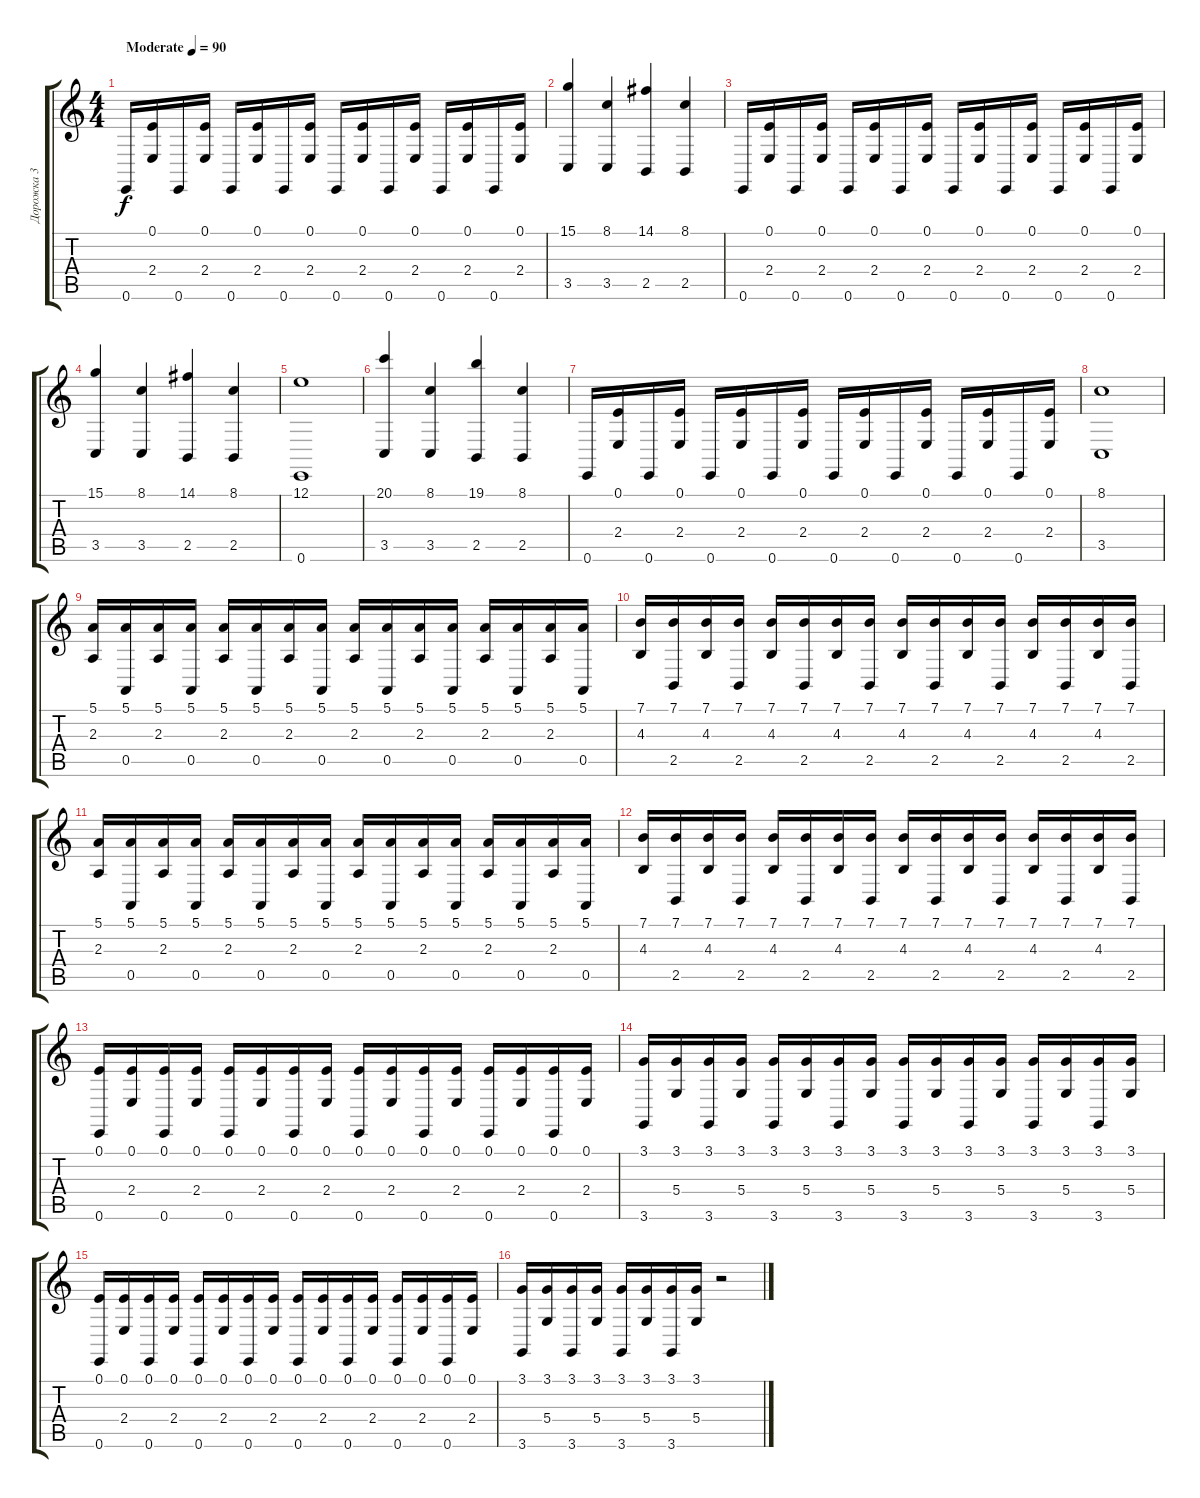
\track ("Дорожка 3" "Дорожка 3") {instrument lead2sawtooth}
\staff {score tabs}
\tuning (E4 B3 G3 D3 A2 E2) {hide}
\ts (4 4)
\tempo (90 "Moderate")
\clef g2
\ks c
0.6.16{dy f instrument lead2sawtooth} (0.1 2.4).16 0.6.16 (0.1 2.4).16 0.6.16 (0.1 2.4).16 0.6.16 (0.1 2.4).16 0.6.16 (0.1 2.4).16 0.6.16 (0.1 2.4).16 0.6.16 (0.1 2.4).16 0.6.16 (0.1 2.4).16 |
(15.1 3.5).4 (8.1 3.5).4 (14.1 2.5).4 (8.1 2.5).4 |
0.6.16 (0.1 2.4).16 0.6.16 (0.1 2.4).16 0.6.16 (0.1 2.4).16 0.6.16 (0.1 2.4).16 0.6.16 (0.1 2.4).16 0.6.16 (0.1 2.4).16 0.6.16 (0.1 2.4).16 0.6.16 (0.1 2.4).16 |
(15.1 3.5).4 (8.1 3.5).4 (14.1 2.5).4 (8.1 2.5).4 |
(12.1 0.6).1 |
(20.1 3.5).4 (8.1 3.5).4 (19.1 2.5).4 (8.1 2.5).4 |
0.6.16 (0.1 2.4).16 0.6.16 (0.1 2.4).16 0.6.16 (0.1 2.4).16 0.6.16 (0.1 2.4).16 0.6.16 (0.1 2.4).16 0.6.16 (0.1 2.4).16 0.6.16 (0.1 2.4).16 0.6.16 (0.1 2.4).16 |
(8.1 3.5).1 |
(5.1 2.3).16 (5.1 0.5).16 (5.1 2.3).16 (5.1 0.5).16 (5.1 2.3).16 (5.1 0.5).16 (5.1 2.3).16 (5.1 0.5).16 (5.1 2.3).16 (5.1 0.5).16 (5.1 2.3).16 (5.1 0.5).16 (5.1 2.3).16 (5.1 0.5).16 (5.1 2.3).16 (5.1 0.5).16 |
(7.1 4.3).16 (7.1 2.5).16 (7.1 4.3).16 (7.1 2.5).16 (7.1 4.3).16 (7.1 2.5).16 (7.1 4.3).16 (7.1 2.5).16 (7.1 4.3).16 (7.1 2.5).16 (7.1 4.3).16 (7.1 2.5).16 (7.1 4.3).16 (7.1 2.5).16 (7.1 4.3).16 (7.1 2.5).16 |
(5.1 2.3).16 (5.1 0.5).16 (5.1 2.3).16 (5.1 0.5).16 (5.1 2.3).16 (5.1 0.5).16 (5.1 2.3).16 (5.1 0.5).16 (5.1 2.3).16 (5.1 0.5).16 (5.1 2.3).16 (5.1 0.5).16 (5.1 2.3).16 (5.1 0.5).16 (5.1 2.3).16 (5.1 0.5).16 |
(7.1 4.3).16 (7.1 2.5).16 (7.1 4.3).16 (7.1 2.5).16 (7.1 4.3).16 (7.1 2.5).16 (7.1 4.3).16 (7.1 2.5).16 (7.1 4.3).16 (7.1 2.5).16 (7.1 4.3).16 (7.1 2.5).16 (7.1 4.3).16 (7.1 2.5).16 (7.1 4.3).16 (7.1 2.5).16 |
(0.1 0.6).16 (0.1 2.4).16 (0.1 0.6).16 (0.1 2.4).16 (0.1 0.6).16 (0.1 2.4).16 (0.1 0.6).16 (0.1 2.4).16 (0.1 0.6).16 (0.1 2.4).16 (0.1 0.6).16 (0.1 2.4).16 (0.1 0.6).16 (0.1 2.4).16 (0.1 0.6).16 (0.1 2.4).16 |
(3.1 3.6).16 (3.1 5.4).16 (3.1 3.6).16 (3.1 5.4).16 (3.1 3.6).16 (3.1 5.4).16 (3.1 3.6).16 (3.1 5.4).16 (3.1 3.6).16 (3.1 5.4).16 (3.1 3.6).16 (3.1 5.4).16 (3.1 3.6).16 (3.1 5.4).16 (3.1 3.6).16 (3.1 5.4).16 |
(0.1 0.6).16 (0.1 2.4).16 (0.1 0.6).16 (0.1 2.4).16 (0.1 0.6).16 (0.1 2.4).16 (0.1 0.6).16 (0.1 2.4).16 (0.1 0.6).16 (0.1 2.4).16 (0.1 0.6).16 (0.1 2.4).16 (0.1 0.6).16 (0.1 2.4).16 (0.1 0.6).16 (0.1 2.4).16 |
(3.1 3.6).16 (3.1 5.4).16 (3.1 3.6).16 (3.1 5.4).16 (3.1 3.6).16 (3.1 5.4).16 (3.1 3.6).16 (3.1 5.4).16 r.2
